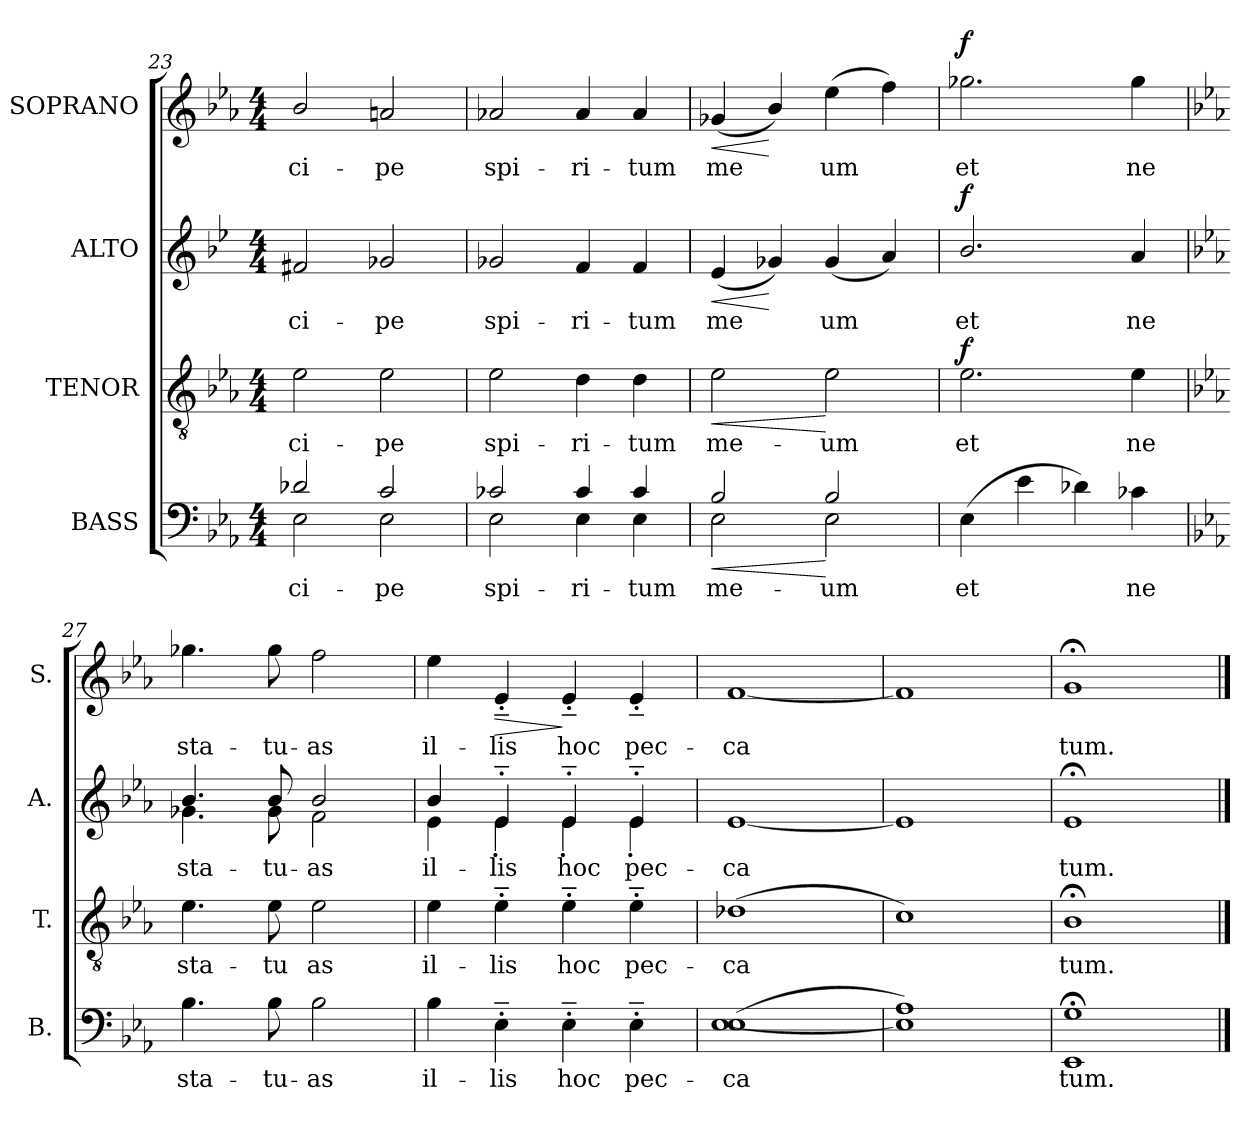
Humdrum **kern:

**kern	**text	**dynam	**kern	**text	**dynam	**kern	**text	**dynam	**kern	**text	**dynam
*part4	*part4	*part4	*part3	*part3	*part3	*part2	*part2	*part2	*part1	*part1	*part1
*staff4	*staff4	*staff4	*staff3	*staff3	*staff3	*staff2	*staff2	*staff2	*staff1	*staff1	*staff1
*I"BASS	*	*	*I"TENOR	*	*	*I"ALTO	*	*	*I"SOPRANO	*	*
*I'B.	*	*	*I'T.	*	*	*I'A.	*	*	*I'S.	*	*
!!LO:PB:g=z
*clefF4	*	*	*clefGv2	*	*	*clefG2	*	*	*clefG2	*	*
*k[b-e-a-]	*	*	*k[b-e-a-]	*	*	*k[b-e-]	*	*	*k[b-e-a-]	*	*
*E-:	*	*	*E-:	*	*	*B-:	*	*	*E-:	*	*
*M4/4	*	*	*M4/4	*	*	*M4/4	*	*	*M4/4	*	*
=23	=23	=23	=23	=23	=23	=23	=23	=23	=23	=23	=23
*^	*	*	*	*	*	*	*	*	*	*	*
!	!	!LO:LY:b:cj	!	!	!LO:LY:b:cj	!	!	!LO:LY:b:cj	!	!	!LO:LY:b:cj	!
2d-X/	2E-\	-ci-	.	2e-\	-ci-	.	2f#X/	-ci-	.	2b-/	-ci-	.
!	!	!LO:LY:b:cj	!	!	!LO:LY:b:cj	!	!	!LO:LY:b:cj	!	!	!LO:LY:b:cj	!
2c/	2E-\	-pe	.	2e-\	-pe	.	2g-/	-pe	.	2an/	-pe	.
=24	=24	=24	=24	=24	=24	=24	=24	=24	=24	=24	=24	=24
!	!	!LO:LY:b:cj	!	!	!LO:LY:b:cj	!	!	!LO:LY:b:cj	!	!	!LO:LY:b:cj	!
2c-X/	2E-\	spi-	.	2e-\	spi-	.	2g-X/	spi-	.	2a-X/	spi-	.
!	!	!LO:LY:b:cj	!	!	!LO:LY:b:cj	!	!	!LO:LY:b:cj	!	!	!LO:LY:b:cj	!
4c-/	4E-\	-ri-	.	4d\	-ri-	.	4f/	-ri-	.	4a-/	-ri-	.
!	!	!LO:LY:b:cj	!	!	!LO:LY:b:cj	!	!	!LO:LY:b:cj	!	!	!LO:LY:b:cj	!
4c-/	4E-\	-tum	.	4d\	-tum	.	4f/	-tum	.	4a-/	-tum	.
=25	=25	=25	=25	=25	=25	=25	=25	=25	=25	=25	=25	=25
!	!	!LO:LY:b:cj	!LO:HP:b	!	!	!	!	!	!	!	!	!
!	!	!	!LO:HP:n=1:b	!	!LO:LY:b:cj	!LO:HP:b	!	!LO:LY:b:cj	!LO:HP:b	!	!LO:LY:b:cj	!LO:HP:b
2B-/	2E-\	me-	< <	2e-\	me-	<	(<4e-/	me-	<	(<4g-X/	me-	<
!	!	!	!	!	!	!	!	!LO:LY:b:cj	!	!	!LO:LY:b:cj	!
.	.	.	.	.	.	.	4g-X/)	--	[	4b-/)	--	[
!	!	!LO:LY:b:cj	!	!	!LO:LY:b:cj	!	!	!LO:LY:b:cj	!	!	!LO:LY:b:cj	!
2B-/	2E-\	-um	[ [	2e-\	-um	[	(<4g-/	-um	.	(>4ee-\	-um	.
!	!	!	!	!	!	!	!	!LO:LY:b:cj	!	!	!LO:LY:b:cj	!
.	.	.	.	.	.	.	4a/)	.	.	4ff\)	.	.
*v	*v	*	*	*	*	*	*	*	*	*	*	*
=26	=26	=26	=26	=26	=26	=26	=26	=26	=26	=26	=26
!	!LO:LY:b:cj	!	!	!LO:LY:b:cj	!LO:DY:a	!	!LO:LY:b:cj	!LO:DY:a	!	!LO:LY:b:cj	!LO:DY:a
(>4E-\	et	.	2.e-\	et	f	2.b-/	et	f	2.gg-X\	et	f
!	!LO:LY:b:cj	!	!	!	!	!	!	!	!	!	!
4e-\	.	.	.	.	.	.	.	.	.	.	.
!	!LO:LY:b:cj	!	!	!	!	!	!	!	!	!	!
4d-X\)	.	.	.	.	.	.	.	.	.	.	.
!	!LO:LY:b:cj	!	!	!LO:LY:b:cj	!	!	!LO:LY:b:cj	!	!	!LO:LY:b:cj	!
4c-X\	ne	.	4e-\	ne	.	4a/	ne	.	4gg-\	ne	.
!!LO:LB:g=z
=27	=27	=27	=27	=27	=27	=27	=27	=27	=27	=27	=27
*	*	*	*	*	*	*k[b-e-a-]	*	*	*	*	*
*	*	*	*	*	*	*E-:	*	*	*	*	*
!	!LO:LY:b:cj	!	!	!LO:LY:b:cj	!	!	!LO:LY:b:cj	!	!	!LO:LY:b:cj	!
*	*	*	*	*	*	*^	*	*	*	*	*
4.B-\	sta-	.	4.e-\	sta-	.	4.b-/	4.g-X\	sta-	.	4.gg-X\	sta-	.
!	!LO:LY:b:cj	!	!	!LO:LY:b:cj	!	!	!	!LO:LY:b:cj	!	!	!LO:LY:b:cj	!
8B-\	-tu-	.	8e-\	-tu	.	8b-/	8g-\	-tu-	.	8gg-\	-tu-	.
!	!LO:LY:b:cj	!	!	!LO:LY:b:cj	!	!	!	!LO:LY:b:cj	!	!	!LO:LY:b:cj	!
2B-\	-as	.	2e-\	as	.	2b-/	2f\	-as	.	2ff\	-as	.
=28	=28	=28	=28	=28	=28	=28	=28	=28	=28	=28	=28	=28
!	!LO:LY:b:cj	!	!	!LO:LY:b:cj	!	!	!	!LO:LY:b:cj	!	!	!LO:LY:b:cj	!
4B-\	il-	.	4e-\	il-	.	4b-/	4e-\	il-	.	4ee-\	il-	.
!	!LO:LY:b:cj	!	!	!LO:LY:b:cj	!	!	!	!LO:LY:b:cj	!	!	!LO:LY:b:cj	!LO:HP:b
4E-~>'>\	-lis	.	4e-~>'>\	-lis	.	4e-~>'>/	4e-'<\	-lis	.	4e-~>'>/	-lis	>
!	!LO:LY:b:cj	!	!	!LO:LY:b:cj	!	!	!	!LO:LY:b:cj	!	!	!LO:LY:b:cj	!
4E-~>'>\	hoc	.	4e-~>'>\	hoc	.	4e-~>'>/	4e-'<\	hoc	.	4e-~>'>/	hoc	]
!	!LO:LY:b:cj	!	!	!LO:LY:b:cj	!	!	!	!LO:LY:b:cj	!	!	!LO:LY:b:cj	!
4E-~>'>\	pec-	.	4e-~>'>\	pec-	.	4e-~>'>/	4e-'<\	pec-	.	4e-~>'>/	pec-	.
=29	=29	=29	=29	=29	=29	=29	=29	=29	=29	=29	=29	=29
!	!LO:LY:b:cj	!	!	!LO:LY:b:cj	!	!	!	!LO:LY:b:cj	!	!	!LO:LY:b:cj	!
*	*	*	*	*	*	*v	*v	*	*	*	*	*
(>[<1E- 1E-	-ca-	.	(>1d-X	-ca-	.	[<1e-	-ca-	.	[<1f	-ca-	.
=30	=30	=30	=30	=30	=30	=30	=30	=30	=30	=30	=30
!	!LO:LY:b:cj	!	!	!LO:LY:b:cj	!	!	!LO:LY:b:cj	!	!	!LO:LY:b:cj	!
1A- 1E-])	--	.	1c)	--	.	1e-]	--	.	1f]	--	.
=31	=31	=31	=31	=31	=31	=31	=31	=31	=31	=31	=31
!	!LO:LY:b:cj	!	!	!LO:LY:b:cj	!	!	!LO:LY:b:cj	!	!	!LO:LY:b:cj	!
1G;< 1EE-;<	-tum.	.	1B-;<	-tum.	.	1e-;<	-tum.	.	1g;<	-tum.	.
==	==	==	==	==	==	==	==	==	==	==	==
*-	*-	*-	*-	*-	*-	*-	*-	*-	*-	*-	*-
